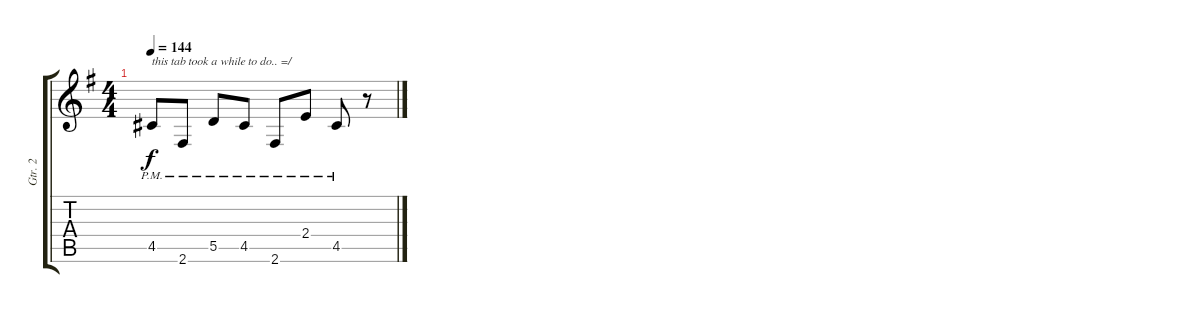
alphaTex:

\track ("Gtr. 2" "Gtr. 2") {instrument distortionguitar}
\staff {score tabs}
\tuning (E4 B3 G3 D3 A2 E2) {hide}
\ts (4 4)
\tempo 144
\clef g2
\ks g
4.5{pm}.8{txt "this tab took a while to do.. =/" dy f} 2.6{pm}.8 5.5{pm}.8 4.5{pm}.8 2.6{pm}.8 2.4{pm}.8 4.5{pm}.8 r.8
